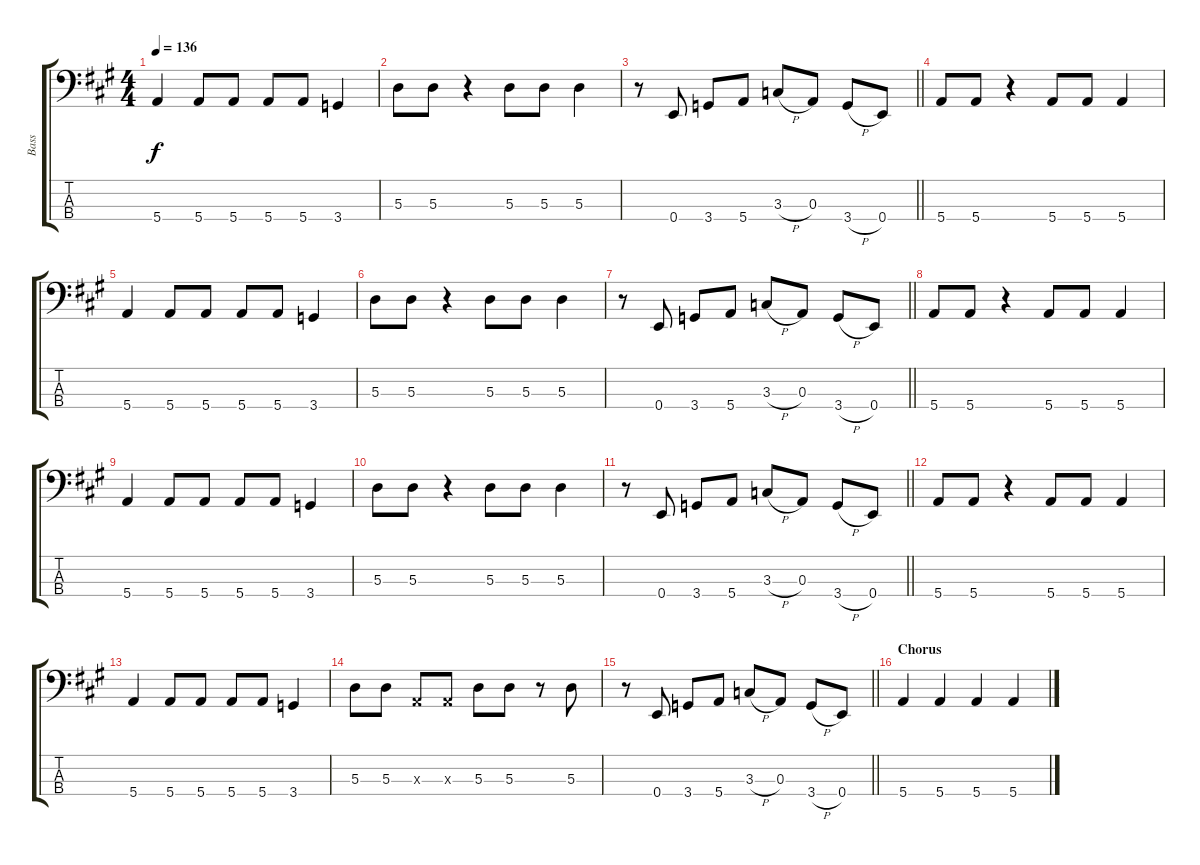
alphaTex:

\track ("Bass" "Bass") {instrument electricbassfinger}
\staff {score tabs}
\tuning (G2 D2 A1 E1) {hide}
\ts (4 4)
\tempo 136
\clef f4
\ks a
5.4.4{dy f} 5.4.8 5.4.8 5.4.8 5.4.8 3.4.4 |
5.3.8 5.3.8 r.4 5.3.8 5.3.8 5.3.4 |
\barLineRight lightlight
r.8 0.4.8 3.4.8 5.4.8 3.3{h}.8 0.3.8 3.4{h}.8 0.4.8 |
5.4.8 5.4.8 r.4 5.4.8 5.4.8 5.4.4 |
5.4.4 5.4.8 5.4.8 5.4.8 5.4.8 3.4.4 |
5.3.8 5.3.8 r.4 5.3.8 5.3.8 5.3.4 |
\barLineRight lightlight
r.8 0.4.8 3.4.8 5.4.8 3.3{h}.8 0.3.8 3.4{h}.8 0.4.8 |
5.4.8 5.4.8 r.4 5.4.8 5.4.8 5.4.4 |
5.4.4 5.4.8 5.4.8 5.4.8 5.4.8 3.4.4 |
5.3.8 5.3.8 r.4 5.3.8 5.3.8 5.3.4 |
\barLineRight lightlight
r.8 0.4.8 3.4.8 5.4.8 3.3{h}.8 0.3.8 3.4{h}.8 0.4.8 |
5.4.8 5.4.8 r.4 5.4.8 5.4.8 5.4.4 |
5.4.4 5.4.8 5.4.8 5.4.8 5.4.8 3.4.4 |
5.3.8 5.3.8 0.3{x}.8 0.3{x}.8 5.3.8 5.3.8 r.8 5.3.8 |
\barLineRight lightlight
r.8 0.4.8 3.4.8 5.4.8 3.3{h}.8 0.3.8 3.4{h}.8 0.4.8 |
\section ("" "Chorus")
5.4.4 5.4.4 5.4.4 5.4.4
